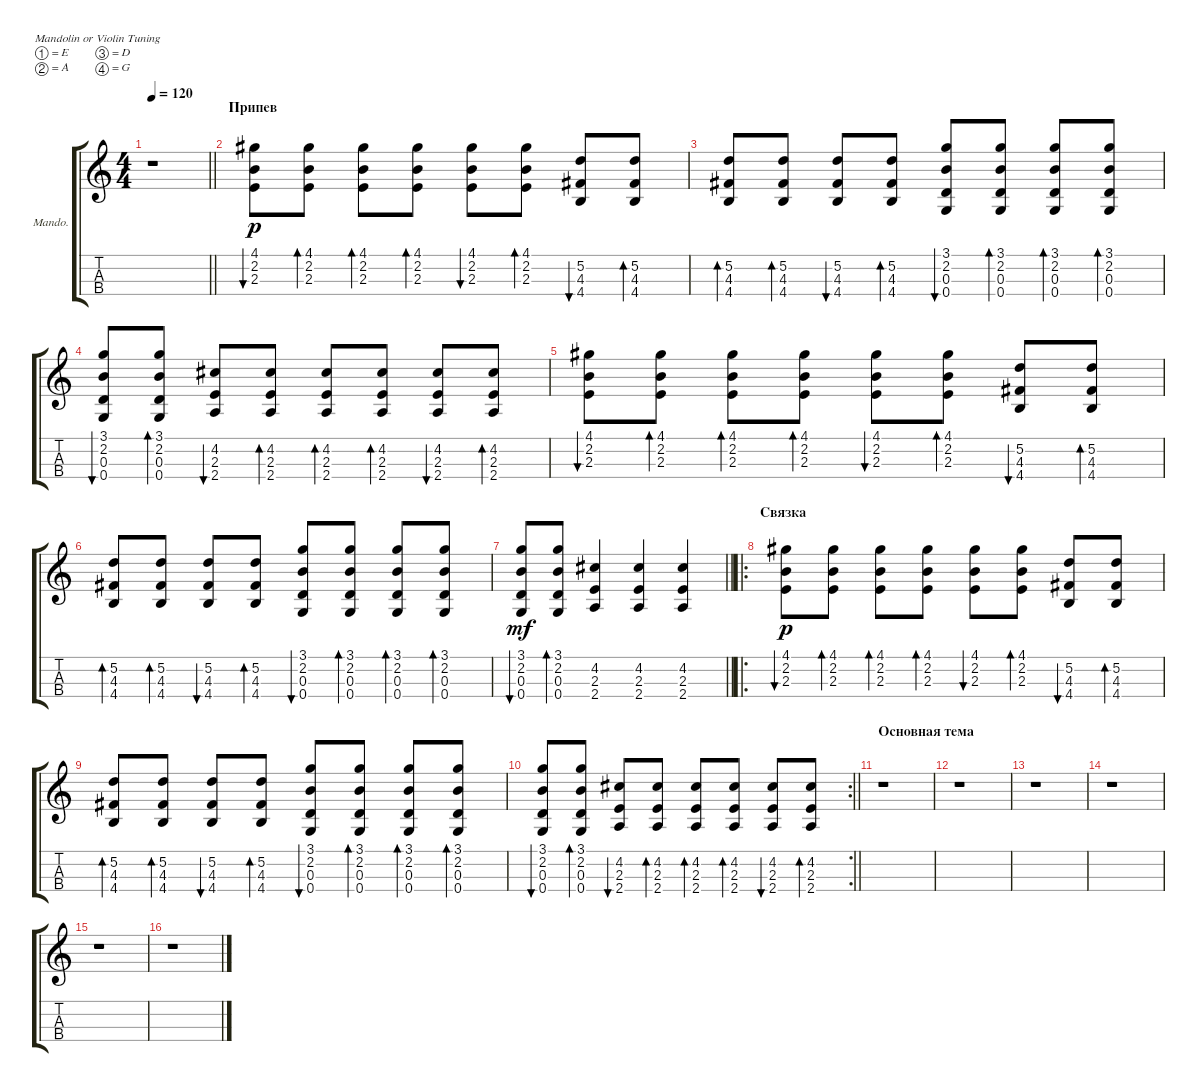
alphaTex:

\bracketExtendMode groupsimilarinstruments
\firstSystemTrackNameOrientation horizontal
\otherSystemsTrackNameOrientation horizontal
\track ("Mandolin" "Mando.") {instrument acousticguitarsteel}
\staff {score tabs}
\tuning (E5 A4 D4 G3)
\displaytranspose 0
\ts (4 4)
\tempo 120
\clef g2
\barLineRight lightlight
\ks c
r.1{dy mf} |
\section ("" "Припев")
(4.1 2.2 2.3).8{bu 240 dy p} (4.1 2.2 2.3).8{bd 240} (4.1 2.2 2.3).8{bd 240} (4.1 2.2 2.3).8{bd 240} (4.1 2.2 2.3).8{bu 240} (4.1 2.2 2.3).8{bd 240} (5.2 4.3 4.4).8{bu 240} (5.2 4.3 4.4).8{bd 240} |
(5.2 4.3 4.4).8{bd 240} (5.2 4.3 4.4).8{bd 240} (5.2 4.3 4.4).8{bu 240} (5.2 4.3 4.4).8{bd 240} (3.1 2.2 0.3 0.4).8{bu 240} (3.1 2.2 0.3 0.4).8{bd 240} (3.1 2.2 0.3 0.4).8{bd 240} (3.1 2.2 0.3 0.4).8{bd 240} |
(3.1 2.2 0.3 0.4).8{bu 240} (3.1 2.2 0.3 0.4).8{bd 240} (4.2 2.3 2.4).8{bu 240} (4.2 2.3 2.4).8{bd 240} (4.2 2.3 2.4).8{bd 240} (4.2 2.3 2.4).8{bd 240} (4.2 2.3 2.4).8{bu 240} (4.2 2.3 2.4).8{bd 240} |
(4.1 2.2 2.3).8{bu 240} (4.1 2.2 2.3).8{bd 240} (4.1 2.2 2.3).8{bd 240} (4.1 2.2 2.3).8{bd 240} (4.1 2.2 2.3).8{bu 240} (4.1 2.2 2.3).8{bd 240} (5.2 4.3 4.4).8{bu 240} (5.2 4.3 4.4).8{bd 240} |
(5.2 4.3 4.4).8{bd 240} (5.2 4.3 4.4).8{bd 240} (5.2 4.3 4.4).8{bu 240} (5.2 4.3 4.4).8{bd 240} (3.1 2.2 0.3 0.4).8{bu 240} (3.1 2.2 0.3 0.4).8{bd 240} (3.1 2.2 0.3 0.4).8{bd 240} (3.1 2.2 0.3 0.4).8{bd 240} |
\barLineRight lightlight
(3.1 2.2 0.3 0.4).8{bu 240 dy mf} (3.1 2.2 0.3 0.4).8{bd 240} (4.2 2.3 2.4).4 (4.2 2.3 2.4).4 (4.2 2.3 2.4).4 |
\ro
\section ("" "Связка")
(4.1 2.2 2.3).8{bu 240 dy p} (4.1 2.2 2.3).8{bd 240} (4.1 2.2 2.3).8{bd 240} (4.1 2.2 2.3).8{bd 240} (4.1 2.2 2.3).8{bu 240} (4.1 2.2 2.3).8{bd 240} (5.2 4.3 4.4).8{bu 240} (5.2 4.3 4.4).8{bd 240} |
(5.2 4.3 4.4).8{bd 240} (5.2 4.3 4.4).8{bd 240} (5.2 4.3 4.4).8{bu 240} (5.2 4.3 4.4).8{bd 240} (3.1 2.2 0.3 0.4).8{bu 240} (3.1 2.2 0.3 0.4).8{bd 240} (3.1 2.2 0.3 0.4).8{bd 240} (3.1 2.2 0.3 0.4).8{bd 240} |
\rc 2
\barLineRight lightlight
(3.1 2.2 0.3 0.4).8{bu 240} (3.1 2.2 0.3 0.4).8{bd 240} (4.2 2.3 2.4).8{bu 240} (4.2 2.3 2.4).8{bd 240} (4.2 2.3 2.4).8{bd 240} (4.2 2.3 2.4).8{bd 240} (4.2 2.3 2.4).8{bu 240} (4.2 2.3 2.4).8{bd 240} |
\section ("" "Основная тема")
r.1 |
r.1 |
r.1 |
r.1 |
r.1 |
r.1
